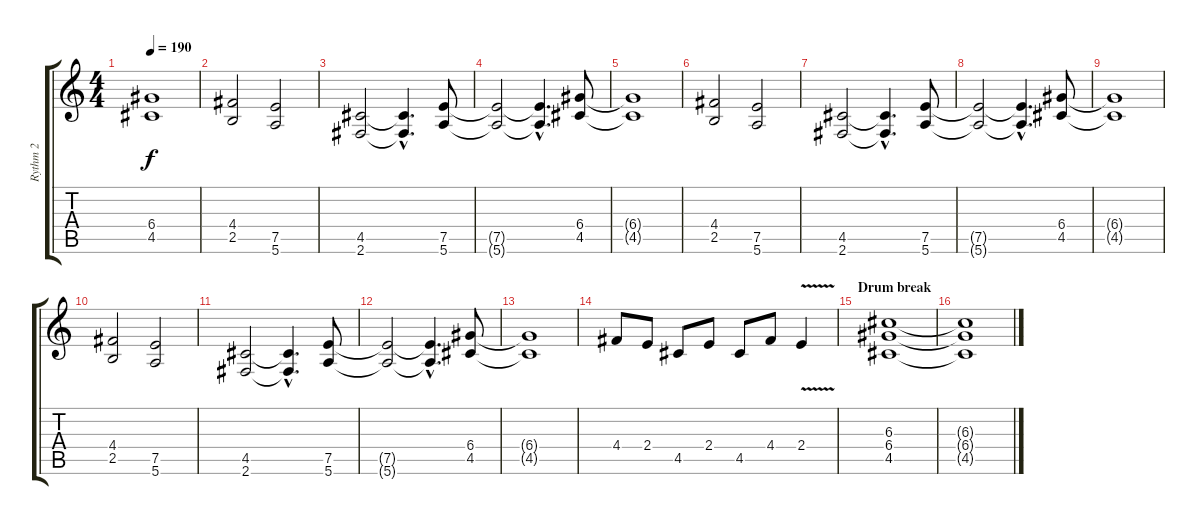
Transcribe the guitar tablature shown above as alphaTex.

\track ("Rythm 2" "Rythm 2") {instrument distortionguitar}
\staff {score tabs}
\tuning (E4 B3 G3 D3 A2 E2) {hide}
\ts (4 4)
\tempo 190
\clef g2
\ks c
(6.4{t} 4.5{t}).1{dy f} |
(4.4 2.5).2 (7.5 5.6).2 |
(4.5 2.6).2 (4.5{hac t} 2.6{hac t}).4{d} (7.5 5.6).8 |
(7.5{t} 5.6{t}).2 (7.5{hac t} 5.6{hac t}).4{d} (6.4 4.5).8 |
(6.4{t} 4.5{t}).1 |
(4.4 2.5).2 (7.5 5.6).2 |
(4.5 2.6).2 (4.5{hac t} 2.6{hac t}).4{d} (7.5 5.6).8 |
(7.5{t} 5.6{t}).2 (7.5{hac t} 5.6{hac t}).4{d} (6.4 4.5).8 |
(6.4{t} 4.5{t}).1 |
(4.4 2.5).2 (7.5 5.6).2 |
(4.5 2.6).2 (4.5{hac t} 2.6{hac t}).4{d} (7.5 5.6).8 |
(7.5{t} 5.6{t}).2 (7.5{hac t} 5.6{hac t}).4{d} (6.4 4.5).8 |
(6.4{t} 4.5{t}).1 |
4.4.8 2.4.8 4.5.8 2.4.8 4.5.8 4.4.8 2.4{v}.4 |
\section ("" "Drum break")
(6.3 6.4 4.5).1 |
(6.3{t} 6.4{t} 4.5{t}).1
